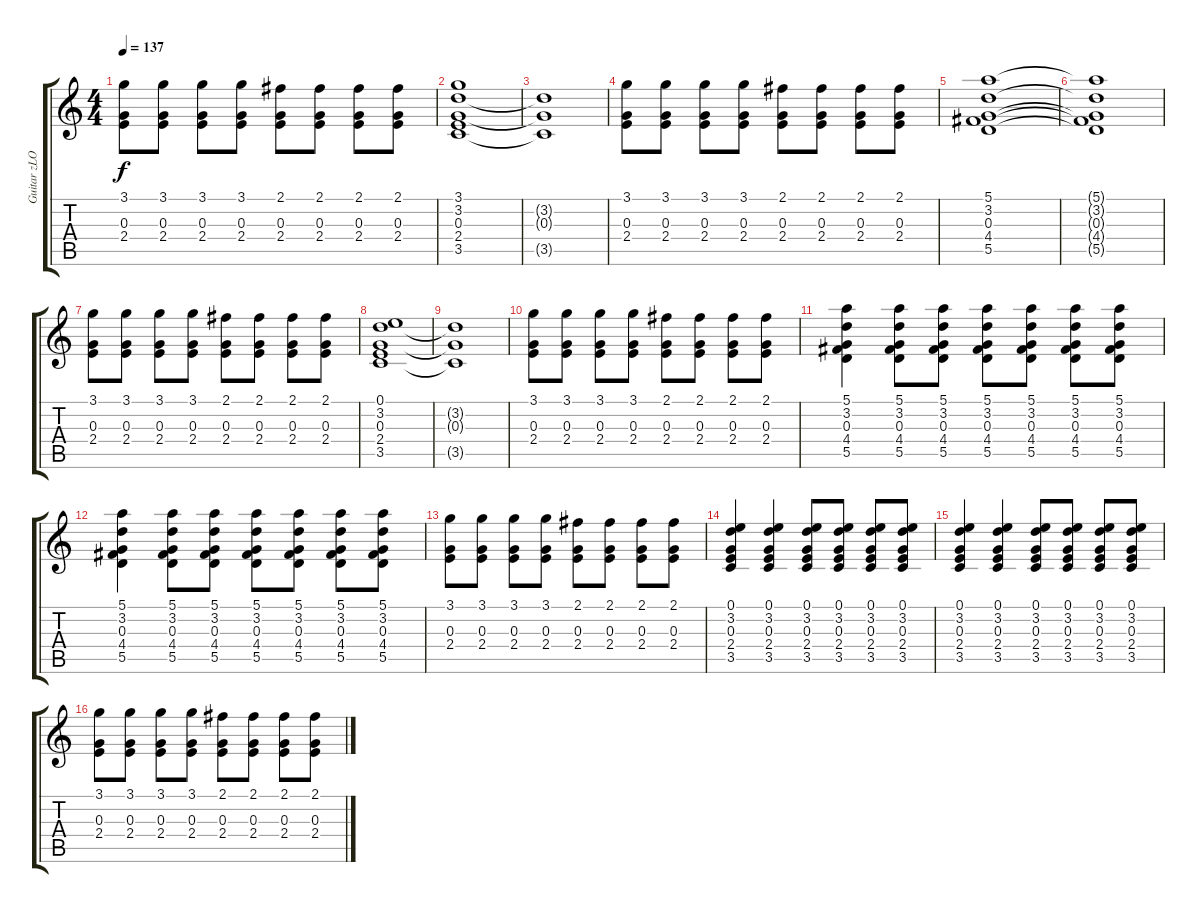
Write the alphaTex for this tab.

\track ("Guitar zLOB" "Guitar zLO") {instrument acousticguitarsteel}
\staff {score tabs}
\tuning (E4 B3 G3 D3 A2 E2) {hide}
\ts (4 4)
\tempo 137
\clef g2
\ks c
(3.1 0.3 2.4).8{dy f} (3.1 0.3 2.4).8 (3.1 0.3 2.4).8 (3.1 0.3 2.4).8 (2.1 0.3 2.4).8 (2.1 0.3 2.4).8 (2.1 0.3 2.4).8 (2.1 0.3 2.4).8 |
(3.1 3.2 0.3 2.4 3.5).1 |
(3.2{t} 0.3{t} 3.5{t}).1 |
(3.1 0.3 2.4).8 (3.1 0.3 2.4).8 (3.1 0.3 2.4).8 (3.1 0.3 2.4).8 (2.1 0.3 2.4).8 (2.1 0.3 2.4).8 (2.1 0.3 2.4).8 (2.1 0.3 2.4).8 |
(5.1 3.2 0.3 4.4 5.5).1 |
(5.1{t} 3.2{t} 0.3{t} 4.4{t} 5.5{t}).1 |
(3.1 0.3 2.4).8 (3.1 0.3 2.4).8 (3.1 0.3 2.4).8 (3.1 0.3 2.4).8 (2.1 0.3 2.4).8 (2.1 0.3 2.4).8 (2.1 0.3 2.4).8 (2.1 0.3 2.4).8 |
(0.1 3.2 0.3 2.4 3.5).1 |
(3.2{t} 0.3{t} 3.5{t}).1 |
(3.1 0.3 2.4).8 (3.1 0.3 2.4).8 (3.1 0.3 2.4).8 (3.1 0.3 2.4).8 (2.1 0.3 2.4).8 (2.1 0.3 2.4).8 (2.1 0.3 2.4).8 (2.1 0.3 2.4).8 |
(5.1 3.2 0.3 4.4 5.5).4 (5.1 3.2 0.3 4.4 5.5).8 (5.1 3.2 0.3 4.4 5.5).8 (5.1 3.2 0.3 4.4 5.5).8 (5.1 3.2 0.3 4.4 5.5).8 (5.1 3.2 0.3 4.4 5.5).8 (5.1 3.2 0.3 4.4 5.5).8 |
(5.1 3.2 0.3 4.4 5.5).4 (5.1 3.2 0.3 4.4 5.5).8 (5.1 3.2 0.3 4.4 5.5).8 (5.1 3.2 0.3 4.4 5.5).8 (5.1 3.2 0.3 4.4 5.5).8 (5.1 3.2 0.3 4.4 5.5).8 (5.1 3.2 0.3 4.4 5.5).8 |
(3.1 0.3 2.4).8 (3.1 0.3 2.4).8 (3.1 0.3 2.4).8 (3.1 0.3 2.4).8 (2.1 0.3 2.4).8 (2.1 0.3 2.4).8 (2.1 0.3 2.4).8 (2.1 0.3 2.4).8 |
(0.1 3.2 0.3 2.4 3.5).4 (0.1 3.2 0.3 2.4 3.5).4 (0.1 3.2 0.3 2.4 3.5).8 (0.1 3.2 0.3 2.4 3.5).8 (0.1 3.2 0.3 2.4 3.5).8 (0.1 3.2 0.3 2.4 3.5).8 |
(0.1 3.2 0.3 2.4 3.5).4 (0.1 3.2 0.3 2.4 3.5).4 (0.1 3.2 0.3 2.4 3.5).8 (0.1 3.2 0.3 2.4 3.5).8 (0.1 3.2 0.3 2.4 3.5).8 (0.1 3.2 0.3 2.4 3.5).8 |
(3.1 0.3 2.4).8 (3.1 0.3 2.4).8 (3.1 0.3 2.4).8 (3.1 0.3 2.4).8 (2.1 0.3 2.4).8 (2.1 0.3 2.4).8 (2.1 0.3 2.4).8 (2.1 0.3 2.4).8
